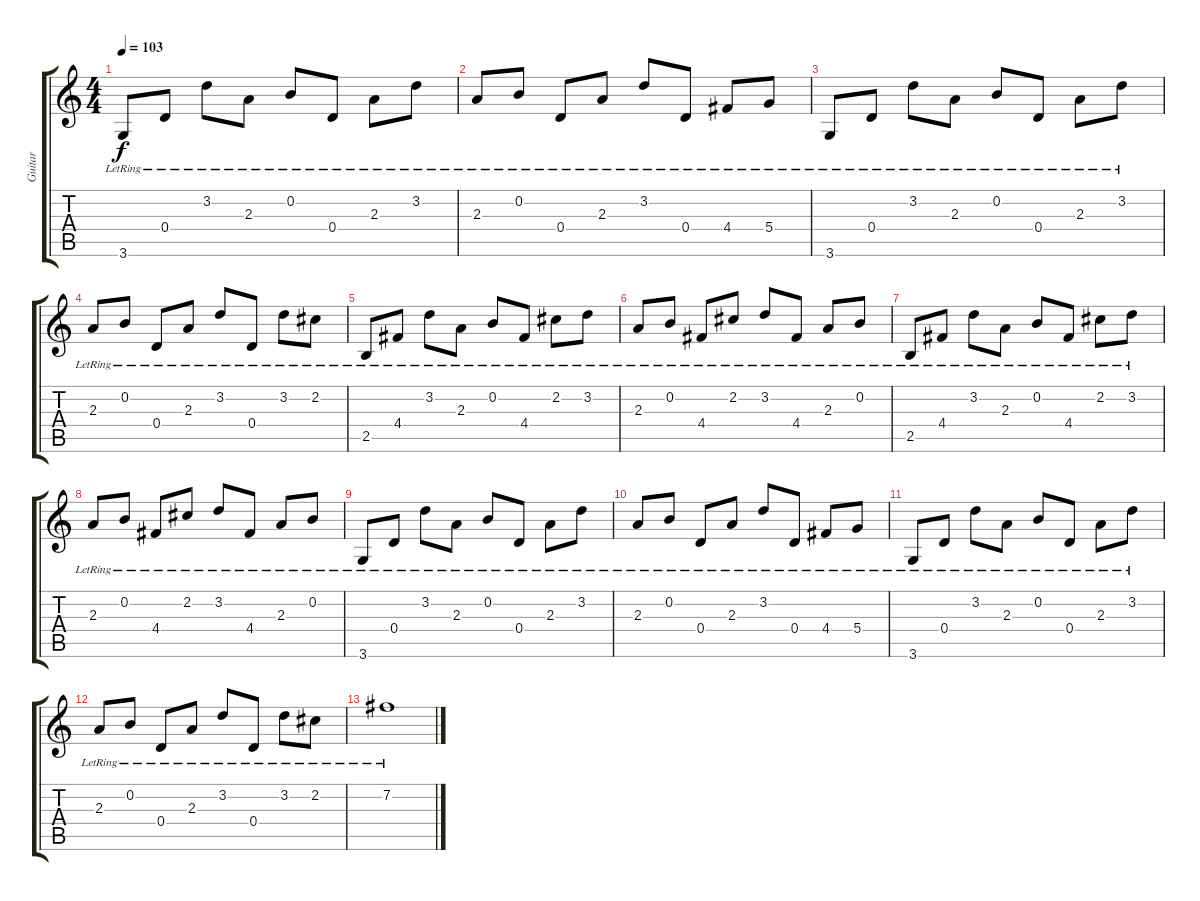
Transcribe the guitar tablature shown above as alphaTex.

\track ("Guitar" "Guitar") {instrument acousticguitarnylon}
\staff {score tabs}
\tuning (E4 B3 G3 D3 A2 E2) {hide}
\ts (4 4)
\tempo 103
\clef g2
\ks c
3.6{lr}.8{dy f} 0.4{lr}.8 3.2{lr}.8 2.3{lr}.8 0.2{lr}.8 0.4{lr}.8 2.3{lr}.8 3.2{lr}.8 |
2.3{lr}.8 0.2{lr}.8 0.4{lr}.8 2.3{lr}.8 3.2{lr}.8 0.4{lr}.8 4.4{lr}.8 5.4{lr}.8 |
3.6{lr}.8 0.4{lr}.8 3.2{lr}.8 2.3{lr}.8 0.2{lr}.8 0.4{lr}.8 2.3{lr}.8 3.2{lr}.8 |
2.3{lr}.8 0.2{lr}.8 0.4{lr}.8 2.3{lr}.8 3.2{lr}.8 0.4{lr}.8 3.2{lr}.8 2.2{lr}.8 |
2.5{lr}.8 4.4{lr}.8 3.2{lr}.8 2.3{lr}.8 0.2{lr}.8 4.4{lr}.8 2.2{lr}.8 3.2{lr}.8 |
2.3{lr}.8 0.2{lr}.8 4.4{lr}.8 2.2{lr}.8 3.2{lr}.8 4.4{lr}.8 2.3{lr}.8 0.2{lr}.8 |
2.5{lr}.8 4.4{lr}.8 3.2{lr}.8 2.3{lr}.8 0.2{lr}.8 4.4{lr}.8 2.2{lr}.8 3.2{lr}.8 |
2.3{lr}.8 0.2{lr}.8 4.4{lr}.8 2.2{lr}.8 3.2{lr}.8 4.4{lr}.8 2.3{lr}.8 0.2{lr}.8 |
3.6{lr}.8 0.4{lr}.8 3.2{lr}.8 2.3{lr}.8 0.2{lr}.8 0.4{lr}.8 2.3{lr}.8 3.2{lr}.8 |
2.3{lr}.8 0.2{lr}.8 0.4{lr}.8 2.3{lr}.8 3.2{lr}.8 0.4{lr}.8 4.4{lr}.8 5.4{lr}.8 |
3.6{lr}.8 0.4{lr}.8 3.2{lr}.8 2.3{lr}.8 0.2{lr}.8 0.4{lr}.8 2.3{lr}.8 3.2{lr}.8 |
2.3{lr}.8 0.2{lr}.8 0.4{lr}.8 2.3{lr}.8 3.2{lr}.8 0.4{lr}.8 3.2{lr}.8 2.2{lr}.8 |
7.2{lr}.1
